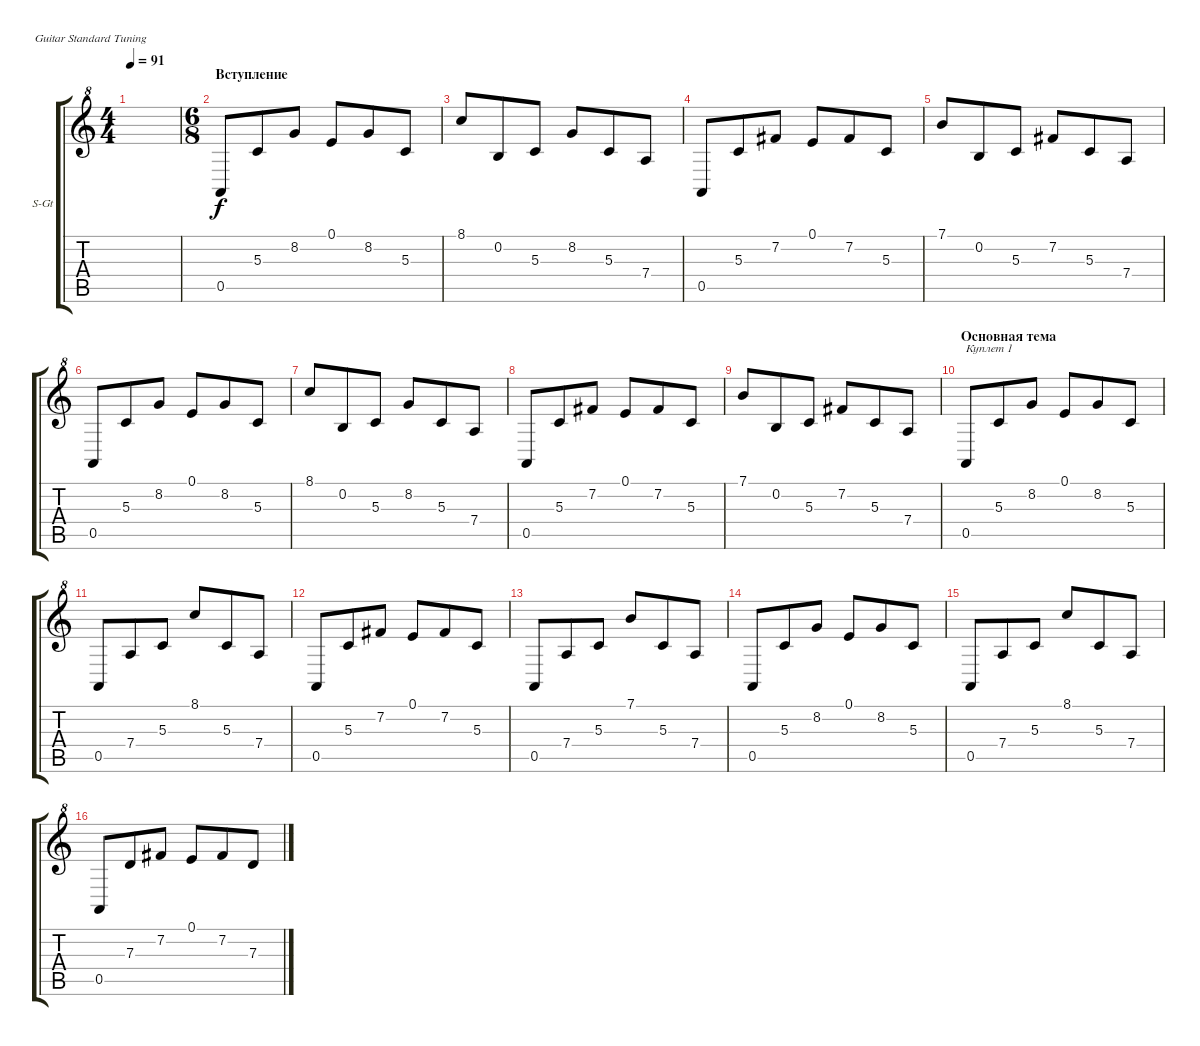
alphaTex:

\defaultSystemsLayout 4
\bracketExtendMode groupsimilarinstruments
\firstSystemTrackNameOrientation horizontal
\otherSystemsTrackNameOrientation horizontal
\track ("Ритм" "S-Gt") {instrument acousticguitarsteel}
\staff {score tabs}
\tuning (E4 B3 G3 D3 A2 E2)
\ts (4 4)
\tempo 91
\clef g2
\ottava 8va
\ks c
|
\ts (6 8)
\section ("" "Вступление")
0.5.8 5.3.8 8.2.8 0.1.8 8.2.8 5.3.8 |
8.1.8 0.2.8 5.3.8 8.2.8 5.3.8 7.4.8 |
0.5.8 5.3.8 7.2.8 0.1.8 7.2.8 5.3.8 |
7.1.8 0.2.8 5.3.8 7.2.8 5.3.8 7.4.8 |
0.5.8 5.3.8 8.2.8 0.1.8 8.2.8 5.3.8 |
8.1.8 0.2.8 5.3.8 8.2.8 5.3.8 7.4.8 |
0.5.8 5.3.8 7.2.8 0.1.8 7.2.8 5.3.8 |
7.1.8 0.2.8 5.3.8 7.2.8 5.3.8 7.4.8 |
\section ("" "Основная тема")
0.5.8{txt "Куплет 1"} 5.3.8 8.2.8 0.1.8 8.2.8 5.3.8 |
0.5.8 7.4.8 5.3.8 8.1.8 5.3.8 7.4.8 |
0.5.8 5.3.8 7.2.8 0.1.8 7.2.8 5.3.8 |
0.5.8 7.4.8 5.3.8 7.1.8 5.3.8 7.4.8 |
0.5.8 5.3.8 8.2.8 0.1.8 8.2.8 5.3.8 |
0.5.8 7.4.8 5.3.8 8.1.8 5.3.8 7.4.8 |
0.5.8 7.3.8 7.2.8 0.1.8 7.2.8 7.3.8
